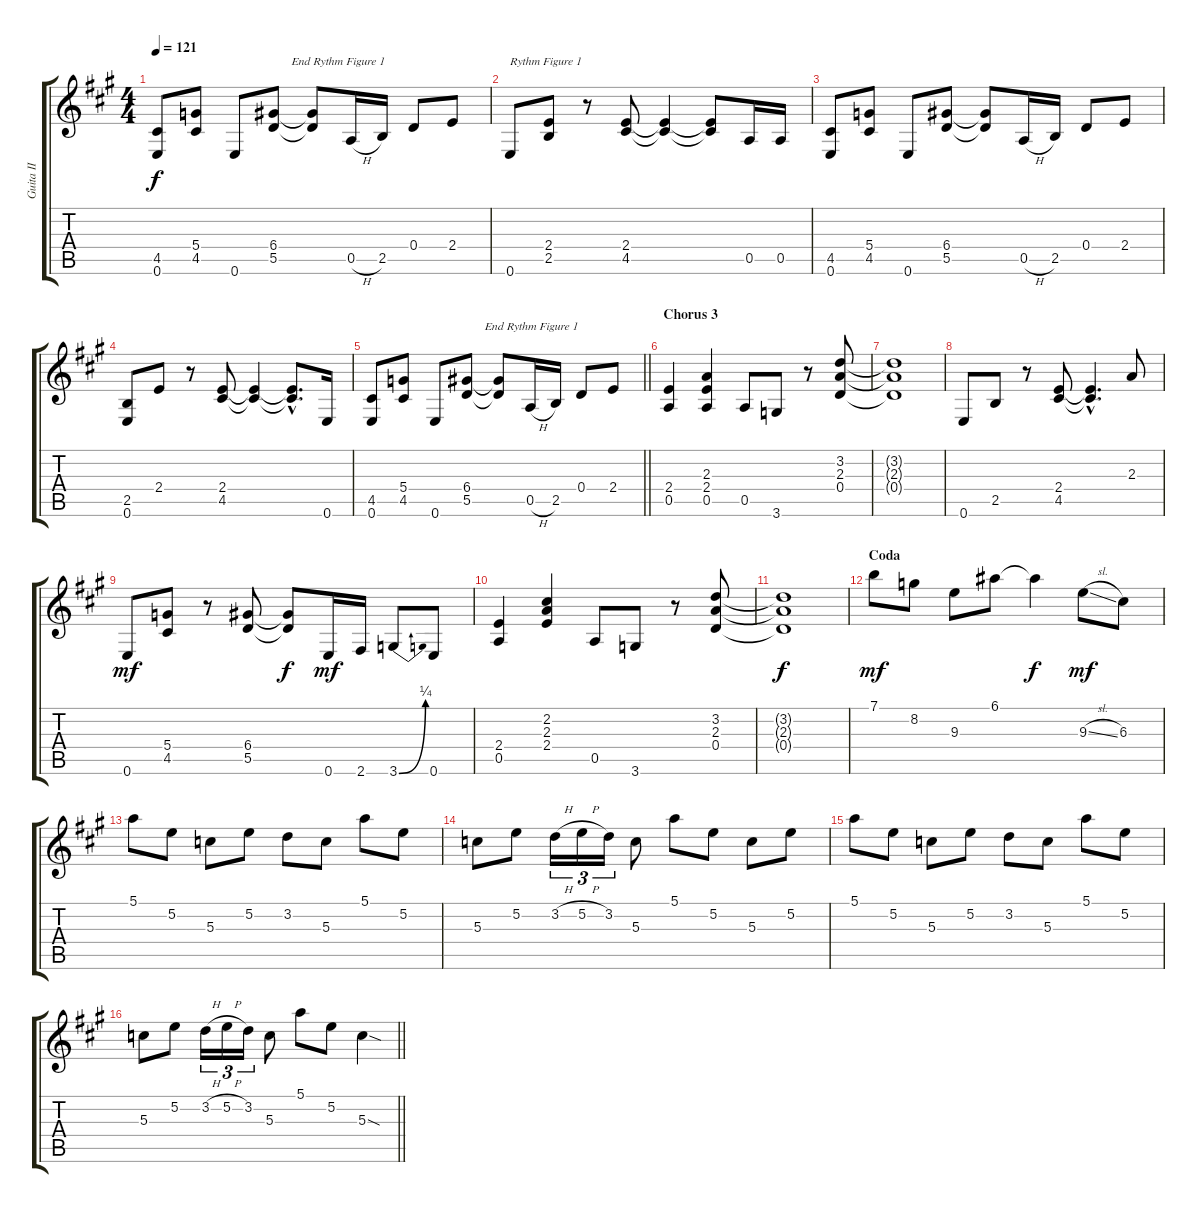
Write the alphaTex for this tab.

\track ("Guita II" "Guita II") {instrument distortionguitar}
\staff {score tabs}
\tuning (E4 B3 G3 D3 A2 E2) {hide}
\ts (4 4)
\tempo 121
\clef g2
\ks a
(4.5 0.6).8{dy f} (5.4 4.5).8 0.6.8 (6.4 5.5).8{txt "      End Rythm Figure 1"} (6.4{t} 5.5{t}).8 0.5{h}.16 2.5.16 0.4.8 2.4.8 |
0.6.8{txt "Rythm Figure 1"} (2.4 2.5).8 r.8 (2.4 4.5).8 (2.4{t} 4.5{t}).4 (2.4{t} 4.5{t}).8 0.5.16 0.5.16 |
(4.5 0.6).8 (5.4 4.5).8 0.6.8 (6.4 5.5).8 (6.4{t} 5.5{t}).8 0.5{h}.16 2.5.16 0.4.8 2.4.8 |
(2.5 0.6).8 2.4.8 r.8 (2.4 4.5).8 (2.4{t} 4.5{t}).4 (2.4{hac t} 4.5{hac t}).8{d} 0.6.16 |
\barLineRight lightlight
(4.5 0.6).8 (5.4 4.5).8 0.6.8 (6.4 5.5).8{txt "      End Rythm Figure 1"} (6.4{t} 5.5{t}).8 0.5{h}.16 2.5.16 0.4.8 2.4.8 |
\section ("" "Chorus 3")
(2.4 0.5).4 (2.3 2.4 0.5).4 0.5.8 3.6.8 r.8 (3.2 2.3 0.4).8 |
(3.2{t} 2.3{t} 0.4{t}).1 |
0.6.8 2.5.8 r.8 (2.4 4.5).8 (2.4{hac t} 4.5{hac t}).4{d} 2.3.8 |
0.6.8{dy mf} (5.4 4.5).8 r.8 (6.4 5.5).8 (6.4{t} 5.5{t}).8{dy f} 0.6.16{dy mf} 2.6.16 3.6{be (bend 0 0 60 1)}.8 0.6.8 |
(2.4 0.5).4 (2.2 2.3 2.4).4 0.5.8 3.6.8 r.8 (3.2 2.3 0.4).8 |
(3.2{t} 2.3{t} 0.4{t}).1{dy f} |
\section ("" "Coda")
7.1.8{dy mf} 8.2.8 9.3.8 6.1.8 6.1{t}.4{dy f} 9.3{sl}.8{dy mf} 6.3.8 |
5.1.8 5.2.8 5.3.8 5.2.8 3.2.8 5.3.8 5.1.8 5.2.8 |
5.3.8 5.2.8 3.2{h}.16{tu (3 2)} 5.2{h}.16{tu (3 2)} 3.2.16{tu (3 2)} 5.3.8 5.1.8 5.2.8 5.3.8 5.2.8 |
5.1.8 5.2.8 5.3.8 5.2.8 3.2.8 5.3.8 5.1.8 5.2.8 |
\barLineRight lightlight
5.3.8 5.2.8 3.2{h}.16{tu (3 2)} 5.2{h}.16{tu (3 2)} 3.2.16{tu (3 2)} 5.3.8 5.1.8 5.2.8 5.3{sod}.4
